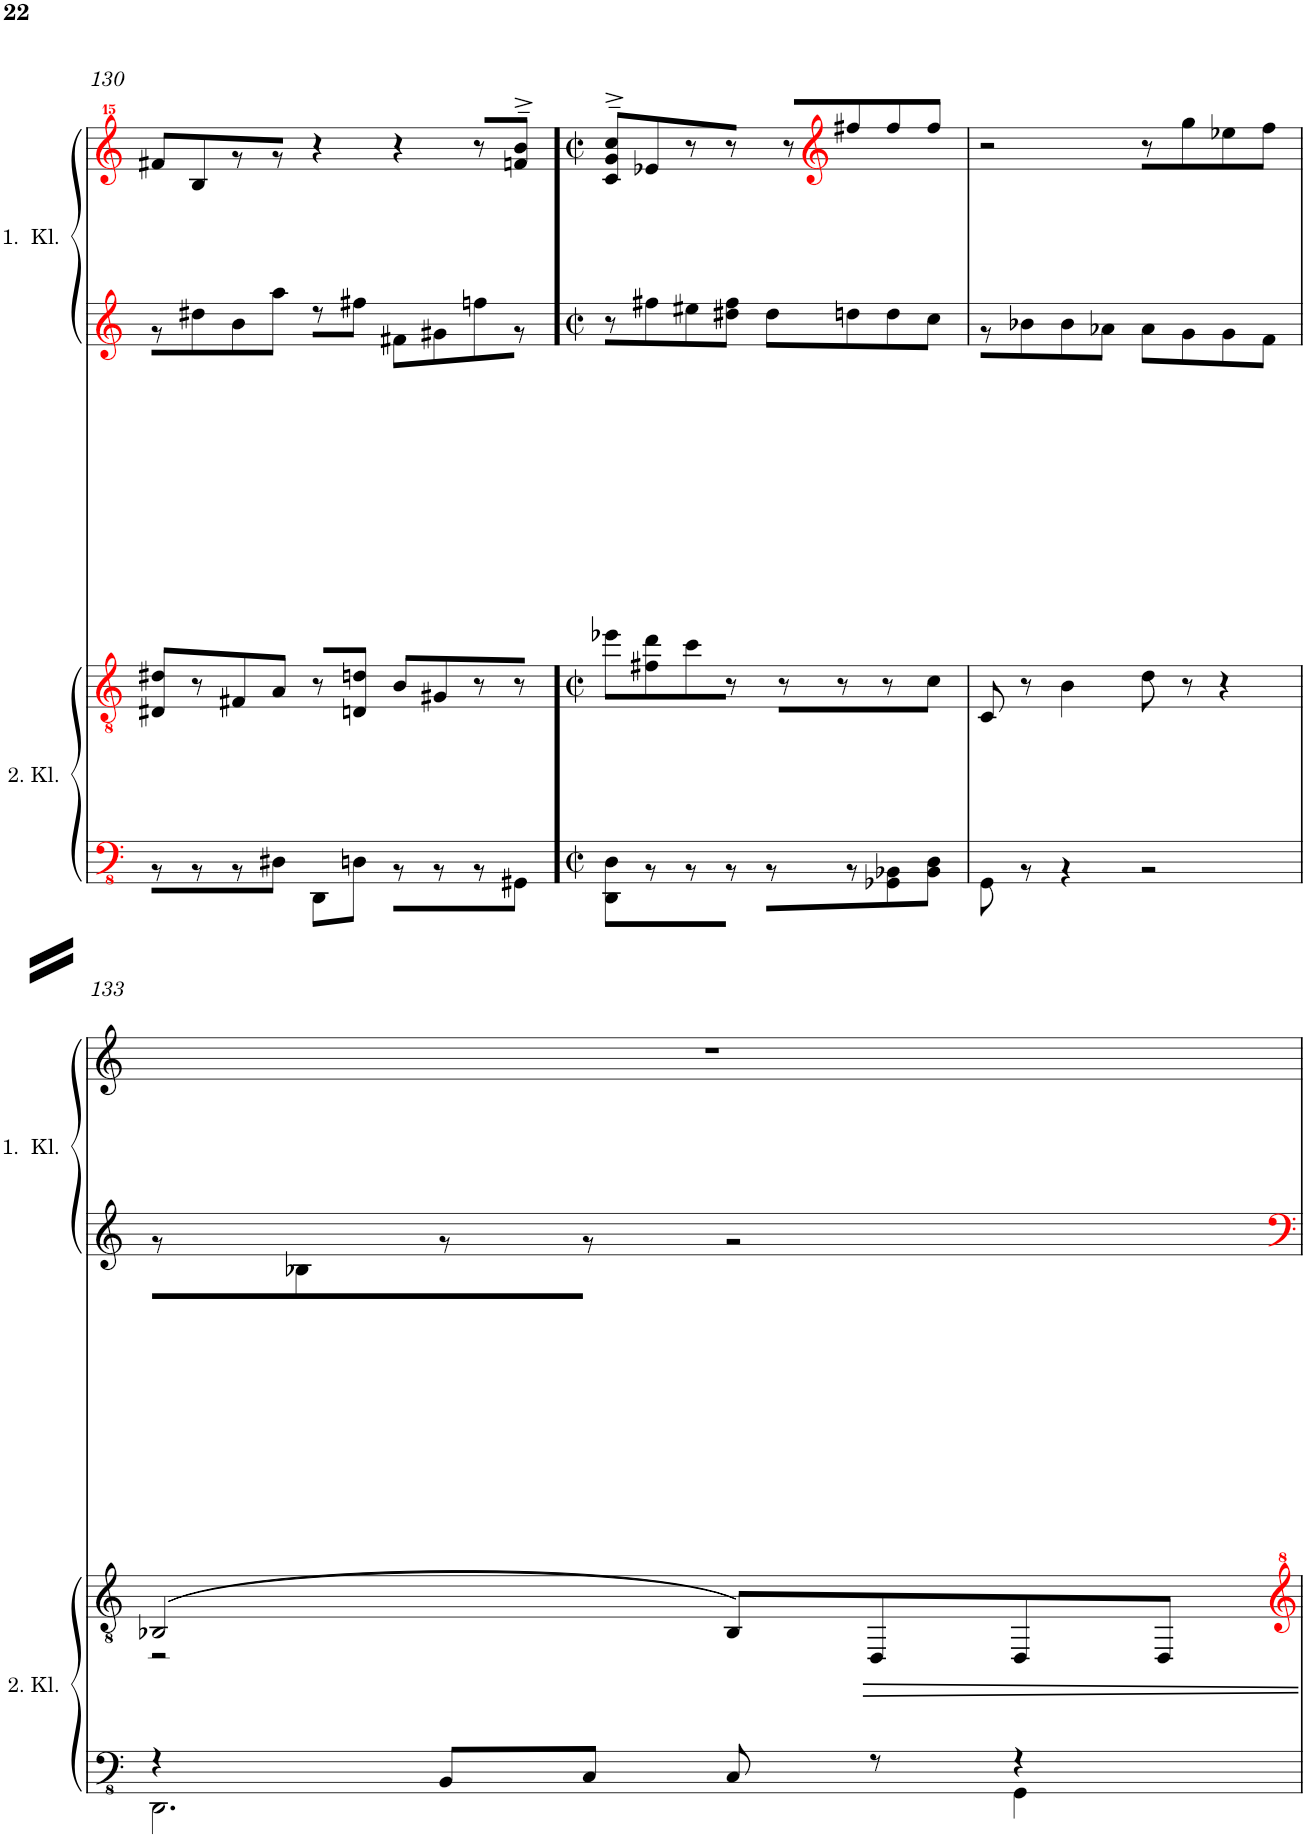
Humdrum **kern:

**kern	**kern	**kern	**kern
*part2	*part2	*part1	*part1
*staff4	*staff3	*staff2	*staff1
*I"2. Kl.	*	*I"1. Kl.	*
*I'2. Kl.	*	*I'1.  Kl.	*
!!LO:PB:g=z
*clefFv4	*clefGv2	*clefG2	*clefG^^2
*k[]	*k[]	*k[]	*k[]
*M5/4	*M5/4	*M5/4	*M5/4
=130	=130	=130	=130
*^	*	*^	*
1ryy	8r	8D#X/ 8d#X/L	1ryy	8r	8fff#X/L
.	8r	8r	.	8dd#X\	8bb/
.	8r	8F#X/	.	8b\	8r
.	8DD#X\J	8A/J	.	8aa\J	8r
.	8DDD\L	8r	.	8r	4r
.	8DDn\J	8Dn/ 8dn/J	.	8ff#X\J	.
.	8r	8B/L	.	8f#X\L	4r
.	8r	8G#X/	.	8g#X\	.
4ryy	8r	8r	4ryy	8ffn\	8r
.	8GGG#X\J	8r	.	8r	8fffn/~>^> 8bbb/~>^>J
=131!	=131!	=131!	=131!	=131!	=131!
*M2/2	*	*M2/2	*M2/2	*	*M2/2
*met(c|)	*	*met(c|)	*met(c|)	*	*met(c|)
1ryy	8DDD\ 8DD\L	8ee-X\L	1ryy	8r	8ccc/~>^> 8ggg/~>^> 8cccc/~>^>L
.	8r	8f#X\ 8dd\	.	8ff#X\	8eee-X/
.	8r	8cc\	.	8ee#X\	8r
.	8r	8r	.	8dd#X\ 8ff#\J	8r
.	8r	8r	.	8dd#\L	8r
*	*	*	*	*	*clefG2
.	8r	8r	.	8ddn\	8ff#X/
.	8GGG-X\ 8BBB-X\	8r	.	8dd\	8ff#/
.	8BBB-\ 8DD\J	8c\J	.	8cc\J	8ff#/J
=132	=132	=132	=132	=132	=132
1ryy	8GGG\	8C/	1ryy	8r	2r
.	8r	8r	.	8b-X\	.
.	4r	4B\	.	8b-\	.
.	.	.	.	8a-X\J	.
.	2r	8d\	.	8a-\L	8r
.	.	8r	.	8g\	8gg\
.	.	4r	.	8g\	8ee-X\
.	.	.	.	8f\J	8ff\J
!!LO:LB:g=z
=133	=133	=133	=133	=133	=133
*	*^	*^	*	*	*
1ryy	4r	2.DDD\	(2BB-X/	2r	1ryy	8r	1r
.	.	.	.	.	.	8B-X\	.
.	8BBB/L	.	.	.	.	8r	.
.	8CC/J	.	.	.	.	8r	.
.	8CC/	.	8BB-/L)	2ryy	.	2r	.
.	8r	.	8DD/	.	.	.	.
.	4r	4GGG\	8DD/	.	.	.	.
.	.	.	8DD/J	.	.	.	.
*v	*v	*v	*	*	*v	*v	*
*	*v	*v	*	*
=	=	=	=
*-	*-	*-	*-
